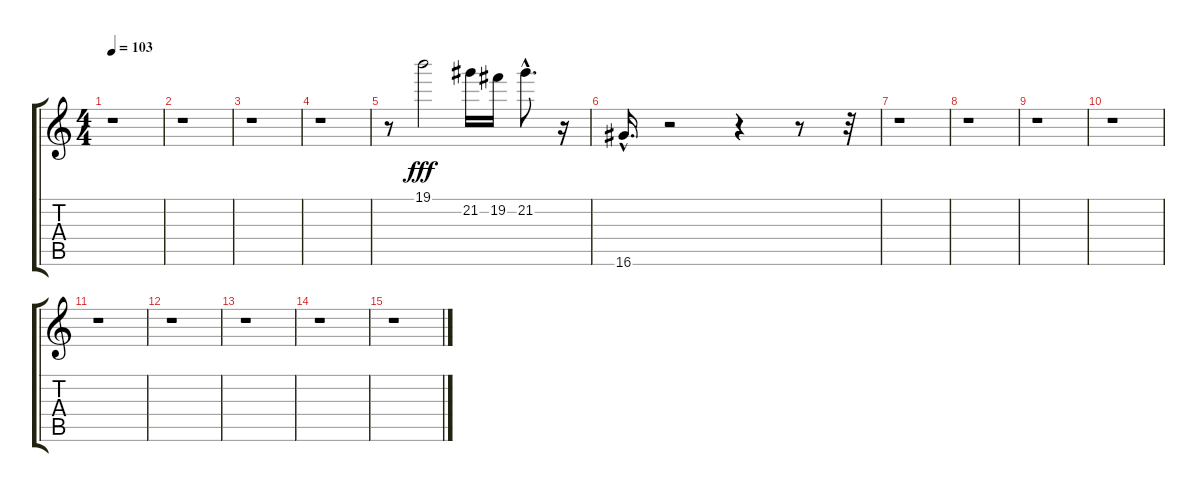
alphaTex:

\track "" {instrument overdrivenguitar}
\staff {score tabs}
\tuning (E4 B3 G3 D3 A2 E2) {hide}
\ts (4 4)
\tempo 103
\clef g2
\ks c
r.1{dy fff} |
r.1 |
r.1 |
r.1 |
r.8 19.1.2 21.2.16 19.2.16 21.2{hac}.8{d} r.16 |
16.6{hac}.16{d} r.2 r.4 r.8 r.32 |
r.1 |
r.1 |
r.1 |
r.1 |
r.1 |
r.1 |
r.1 |
r.1 |
r.1
